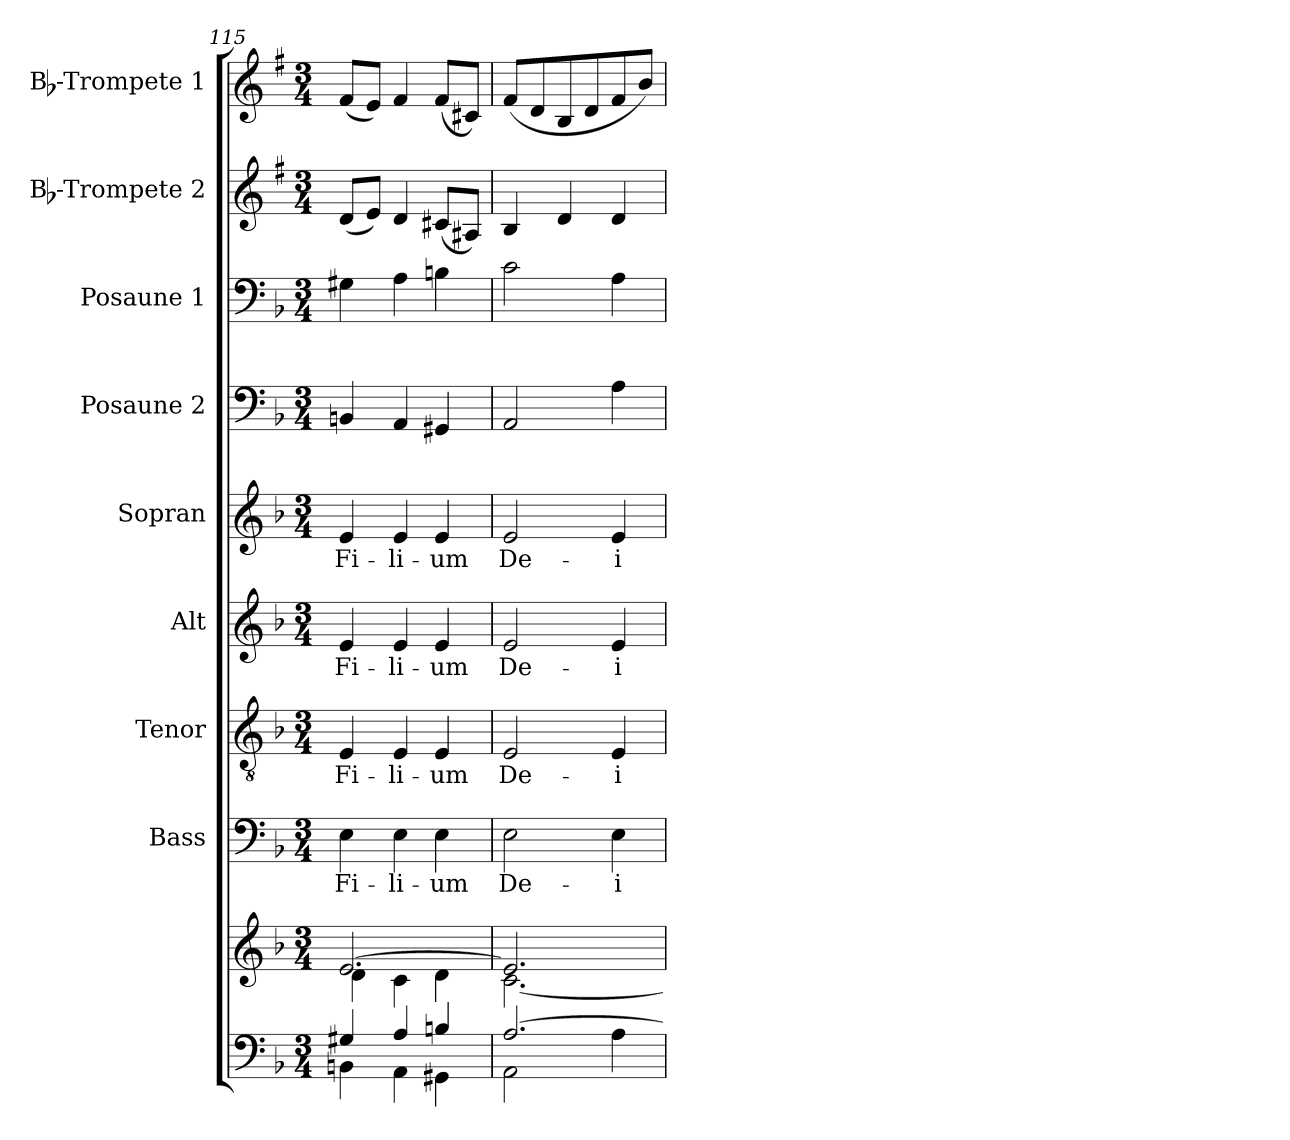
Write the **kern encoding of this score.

**kern	**kern	**kern	**text	**kern	**text	**kern	**text	**kern	**text	**kern	**kern	**kern	**kern
*part9	*part9	*part8	*part8	*part7	*part7	*part6	*part6	*part5	*part5	*part4	*part3	*part2	*part1
*staff10	*staff9	*staff8	*staff8	*staff7	*staff7	*staff6	*staff6	*staff5	*staff5	*staff4	*staff3	*staff2	*staff1
*	*	*I"Bass	*	*I"Tenor	*	*I"Alt	*	*I"Sopran	*	*I"Posaune 2	*I"Posaune 1	*I"Bb-Trompete 2	*I"Bb-Trompete 1
*	*	*I'B.	*	*I'T.	*	*I'A.	*	*I'S.	*	*I'Pos. 2	*I'Pos. 1	*I'Bb Trp. 2	*I'Bb Trp. 1
*clefF4	*clefG2	*clefF4	*	*clefGv2	*	*clefG2	*	*clefG2	*	*clefF4	*clefF4	*clefG2	*clefG2
*	*	*	*	*	*	*	*	*	*	*	*	*ITrd1c2	*ITrd1c2
*k[b-]	*k[b-]	*k[b-]	*	*k[b-]	*	*k[b-]	*	*k[b-]	*	*k[b-]	*k[b-]	*k[b-]	*k[b-]
*F:	*F:	*F:	*	*F:	*	*F:	*	*F:	*	*F:	*F:	*F:	*F:
*M3/4	*M3/4	*M3/4	*	*M3/4	*	*M3/4	*	*M3/4	*	*M3/4	*M3/4	*M3/4	*M3/4
=115	=115	=115	=115	=115	=115	=115	=115	=115	=115	=115	=115	=115	=115
*^	*^	*	*	*	*	*	*	*	*	*	*	*	*
!	!	!	!	!	!LO:LY:b	!	!LO:LY:b	!	!LO:LY:b	!	!LO:LY:b	!	!	!	!
4G#X/	4BBn\	[>2.e/	4d\	4E\	Fi-	4E/	Fi-	4e/	Fi-	4e/	Fi-	4BBn/	4G#X\	(<8c/L	(<8e/L
.	.	.	.	.	.	.	.	.	.	.	.	.	.	8d/J)	8d/J)
!	!	!	!	!	!LO:LY:b	!	!LO:LY:b	!	!LO:LY:b	!	!LO:LY:b	!	!	!	!
4A/	4AA\	.	4c\	4E\	-li-	4E/	-li-	4e/	-li-	4e/	-li-	4AA/	4A\	4c/	4e/
!	!	!	!	!	!LO:LY:b	!	!LO:LY:b	!	!LO:LY:b	!	!LO:LY:b	!	!	!	!
4Bn/	4GG#X\	.	4d\	4E\	-um	4E/	-um	4e/	-um	4e/	-um	4GG#X/	4Bn\	(<8Bn/L	(<8e/L
.	.	.	.	.	.	.	.	.	.	.	.	.	.	8G#X/J)	8Bn/J)
=116	=116	=116	=116	=116	=116	=116	=116	=116	=116	=116	=116	=116	=116	=116	=116
!	!	!	!	!	!LO:LY:b	!	!LO:LY:b	!	!LO:LY:b	!	!LO:LY:b	!	!	!	!
[>2.A/	2AA\	2.e/]	[<2.c\	2E\	De-	2E/	De-	2e/	De-	2e/	De-	2AA/	2c\	4A/	(<8e/L
.	.	.	.	.	.	.	.	.	.	.	.	.	.	.	8c/
.	.	.	.	.	.	.	.	.	.	.	.	.	.	4c/	8A/
.	.	.	.	.	.	.	.	.	.	.	.	.	.	.	8c/
!	!	!	!	!	!LO:LY:b	!	!LO:LY:b	!	!LO:LY:b	!	!LO:LY:b	!	!	!	!
.	4A\	.	.	4E\	-i	4E/	-i	4e/	-i	4e/	-i	4A\	4A\	4c/	8e/
.	.	.	.	.	.	.	.	.	.	.	.	.	.	.	8a/J)
*v	*v	*	*	*	*	*	*	*	*	*	*	*	*	*	*
*	*v	*v	*	*	*	*	*	*	*	*	*	*	*	*
=	=	=	=	=	=	=	=	=	=	=	=	=	=
*-	*-	*-	*-	*-	*-	*-	*-	*-	*-	*-	*-	*-	*-
